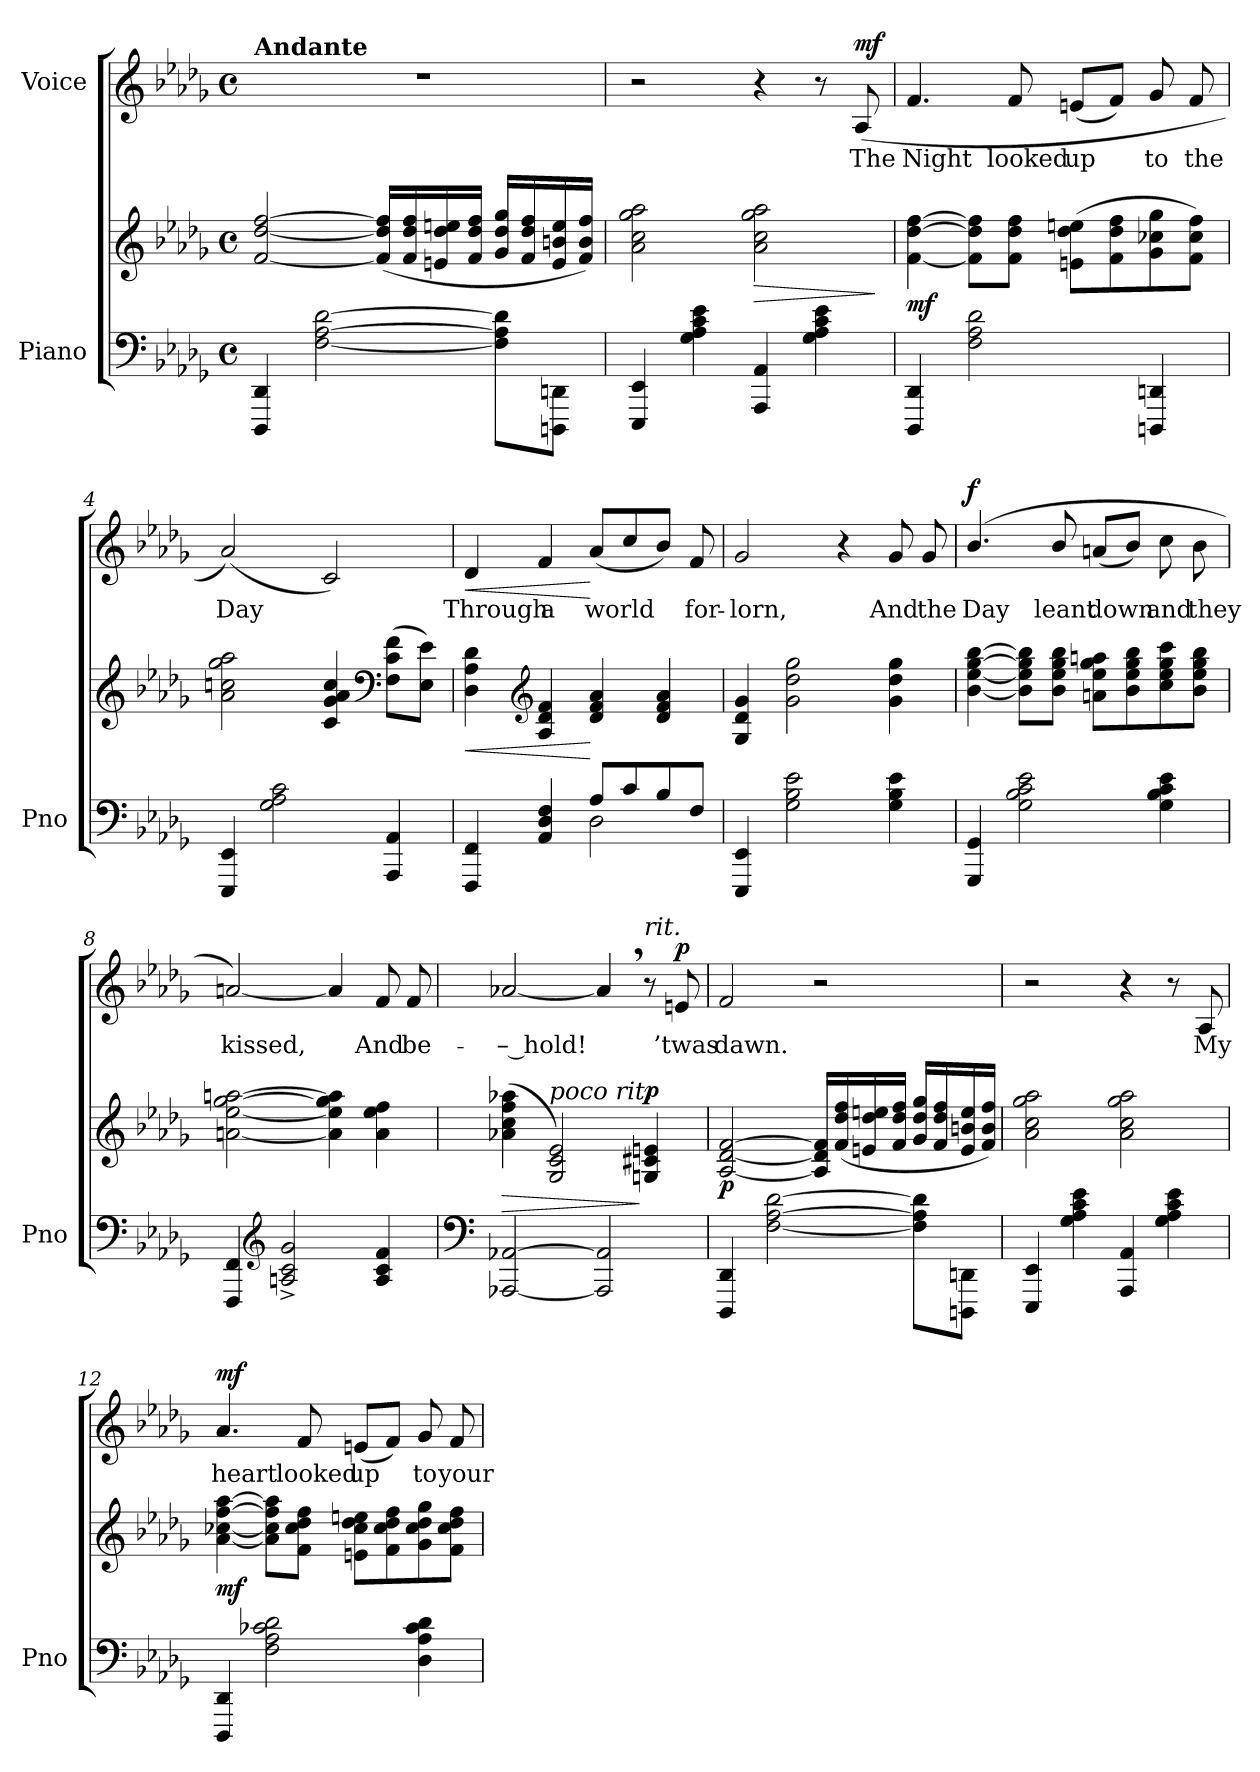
**kern	**kern	**dynam	**kern	**text	**dynam
*part2	*part2	*part2	*part1	*part1	*part1
*staff3	*staff2	*staff2/3	*staff1	*staff1	*staff1
*I"Piano	*	*	*I"Voice	*	*
*I'Pno	*	*	*	*	*
*clefF4	*clefG2	*	*clefG2	*	*
*k[b-e-a-d-g-]	*k[b-e-a-d-g-]	*	*k[b-e-a-d-g-]	*	*
*M4/4	*M4/4	*	*M4/4	*	*
*met(c)	*met(c)	*	*met(c)	*	*
*MM88	*MM88	*	*MM88	*	*
=1	=1	=1	=1	=1	=1
!	!	!	!LO:TX:a:B:t=Andante	!	!
!	!	!LO:DY:b	!	!	!
!	!	!LO:DY:n=1:b	!	!	!
4DDD-/ 4DD-/	[2f/ [2dd-/ [2ff/	mf other-dynamics	1r	.	.
[2F\ [2A-\ [2d-\	.	.	.	.	.
.	(16f/] 16dd-/] 16ff/]LL	.	.	.	.
.	16f/ 16dd-/ 16ff/	.	.	.	.
.	16en/ 16dd-/ 16een/	.	.	.	.
.	16f/ 16dd-/ 16ff/JJ	.	.	.	.
8F\] 8A-\] 8d-\]L	16g-/ 16dd-/ 16gg-/LL	.	.	.	.
.	16f/ 16dd-/ 16ff/	.	.	.	.
8DDDn\ 8DDn\J	16e/ 16bn/ 16ee/	.	.	.	.
.	16f/ 16b/ 16ff/JJ)	.	.	.	.
=2	=2	=2	=2	=2	=2
4EEE-/ 4EE-/	2a-\ 2cc\ 2gg-\ 2aa-\	.	2r	.	.
4G-\ 4A-\ 4c\ 4e-\	.	.	.	.	.
!	!	!LO:HP:b	!	!	!
4AAA-/ 4AA-/	2a-\ 2cc\ 2gg-\ 2aa-\	>	4r	.	.
4G-\ 4A-\ 4c\ 4e-\	.	.	8r	.	.
!	!	!	!	!	!LO:DY:a
.	.	.	(8A-/	The	mf
.	.	]	.	.	.
=3	=3	=3	=3	=3	=3
!	!	!LO:DY:b	!	!	!
4DDD-/ 4DD-/	[4f\ [4dd-\ [4ff\	mf	4.f/	Night	.
2F\ 2A-\ 2d-\	8f\] 8dd-\] 8ff\]L	.	.	.	.
.	8f\ 8dd-\ 8ff\J	.	8f/	looked	.
.	(8en\ 8dd-\ 8een\L	.	(8en/L	up	.
.	8f\ 8dd-\ 8ff\	.	8f/J)	.	.
4DDDn/ 4DDn/	8g-\ 8cc-X\ 8gg-\	.	8g-/	to	.
.	8f\ 8cc-\ 8ff\J)	.	8f/	the	.
=4	=4	=4	=4	=4	=4
4EEE-/ 4EE-/	2a-\ 2ccn\ 2gg-\ 2aa-\	.	(2a-/)	Day	.
2G-\ 2A-\ 2c\	.	.	.	.	.
.	4c/ 4g-/ 4a-/ 4cc/	.	2c/)	.	.
*	*clefF4	*	*	*	*
4AAA-/ 4AA-/	(8F\ 8c\ 8f\L	.	.	.	.
.	8E-\ 8e-\J)	.	.	.	.
=5	=5	=5	=5	=5	=5
*^	*	*	*	*	*
!	!	!	!LO:HP:b	!	!	!LO:HP:b
4FFF/ 4FF/	2ryy	4D-\ 4A-\ 4d-\	<	4d-/	Through	<
*	*	*clefG2	*	*	*	*
4AA-/ 4D-/ 4F/	.	4A-/ 4d-/ 4f/	.	4f/	a	.
8A-/L	2D-\	4d-/ 4f/ 4a-/	[	(8a-/L	world	[
8c/	.	.	.	8cc/	.	.
8B-/	.	4d-/ 4f/ 4a-/	.	8b-/J)	.	.
8F/J	.	.	.	8f/	for-	.
*v	*v	*	*	*	*	*
=6	=6	=6	=6	=6	=6
4EEE-/ 4EE-/	4G-/ 4d-/ 4g-/	.	2g-/	-lorn,	.
2G-\ 2B-\ 2e-\	2g-\ 2dd-\ 2gg-\	.	.	.	.
.	.	.	4r	.	.
4G-\ 4B-\ 4e-\	4g-\ 4dd-\ 4gg-\	.	8g-/	And	.
.	.	.	8g-/	the	.
=7	=7	=7	=7	=7	=7
!	!	!	!	!	!LO:DY:a
4GGG-/ 4GG-/	[4b-\ [<4ee-\ [4gg-\ [4bb-\	.	(4.b-/	Day	f
2G-\ 2B-\ 2c\ 2e-\	8b-\] 8ee-\] 8gg-\] 8bb-\]L	.	.	.	.
.	8b-\ 8ee-\ 8gg-\ 8bb-\J	.	8b-/	leant	.
.	8an\ 8ee-\ 8gg-\ 8aan\L	.	(8an/L	down	.
.	8b-\ 8ee-\ 8gg-\ 8bb-\	.	8b-/J)	.	.
4G-\ 4B-\ 4c\ 4e-\	8cc\ 8ee-\ 8gg-\ 8ccc\	.	8cc\	and	.
.	8b-\ 8ee-\ 8gg-\ 8bb-\J	.	8b-\	they	.
=8	=8	=8	=8	=8	=8
4FFF/ 4FF/	[2an\ [<2ee-\ [>2gg-\ [2aan\	.	[2an/)	kissed,	.
*clefG2	*	*	*	*	*
2An/^> 2c/^> 2g-/^>	.	.	.	.	.
.	4a\] 4ee-\] 4gg-\] 4aa\]	.	4a/]	.	.
4A/ 4c/ 4f/	4a\ 4ee-\ 4ff\	.	8f/	And	.
.	.	.	8f/	be-	.
=9	=9	=9	=9	=9	=9
*clefF4	*	*	*	*	*
!	!	!LO:HP:b	!	!	!
[2AAA-X/ [2AA-X/	(4a-X\ 4cc\ 4ff\ 4aa-X\	>	[2a-X/	-– hold!	.
!	!LO:TX:i:t=poco rit.	!	!	!	!
.	2G-/ 2c/ 2e-/)	.	.	.	.
2AAA-/] 2AA-/]	.	.	4a-,/]	.	.
!	!	!	!LO:TX:i:t=rit.	!	!
!	!	!LO:DY:n=1:a	!	!	!
.	4Gn/ 4c#X/ 4en/	] p	8r	.	.
!	!	!	!	!	!LO:DY:a
.	.	.	8en/	’twas	p
=10	=10	=10	=10	=10	=10
!	!	!LO:DY:b	!	!	!
4DDD-/ 4DD-/	[2A-/ [2d-/ [2f/	p	2f/	dawn.	.
[2F\ [2A-\ [2d-\	.	.	.	.	.
.	16A-/] 16d-/] 16f/]LL	.	2r	.	.
.	(16f/ 16dd-/ 16ff/	.	.	.	.
.	16en/ 16dd-/ 16een/	.	.	.	.
.	16f/ 16dd-/ 16ff/JJ	.	.	.	.
8F\] 8A-\] 8d-\]L	16g-/ 16dd-/ 16gg-/LL	.	.	.	.
.	16f/ 16dd-/ 16ff/	.	.	.	.
8DDDn\ 8DDn\J	16e/ 16bn/ 16ee/	.	.	.	.
.	16f/ 16b/ 16ff/JJ)	.	.	.	.
=11	=11	=11	=11	=11	=11
4EEE-/ 4EE-/	2a-\ 2cc\ 2gg-\ 2aa-\	.	2r	.	.
4G-\ 4A-\ 4c\ 4e-\	.	.	.	.	.
4AAA-/ 4AA-/	2a-\ 2cc\ 2gg-\ 2aa-\	.	4r	.	.
4G-\ 4A-\ 4c\ 4e-\	.	.	8r	.	.
.	.	.	8A-/	My	.
=12	=12	=12	=12	=12	=12
!	!	!LO:DY:b	!	!	!LO:DY:a
4DDD-/ 4DD-/	[4a-\ [<4cc-X\ [4ff\ [4aa-\	mf	4.a-/	heart	mf
2F\ 2A-\ 2c-X\ 2d-\	8a-\] 8cc-\] 8ff\] 8aa-\]L	.	.	.	.
.	8f\ 8cc-\ 8dd-\ 8ff\J	.	8f/	looked	.
.	8en\ 8cc-\ 8dd-\ 8een\L	.	(8en/L	up	.
.	8f\ 8cc-\ 8dd-\ 8ff\	.	8f/J)	.	.
4D-\ 4A-\ 4c-\ 4d-\	8g-\ 8cc-\ 8dd-\ 8gg-\	.	8g-/	to	.
.	8f\ 8cc-\ 8dd-\ 8ff\J	.	8f/	your	.
=	=	=	=	=	=
*-	*-	*-	*-	*-	*-
